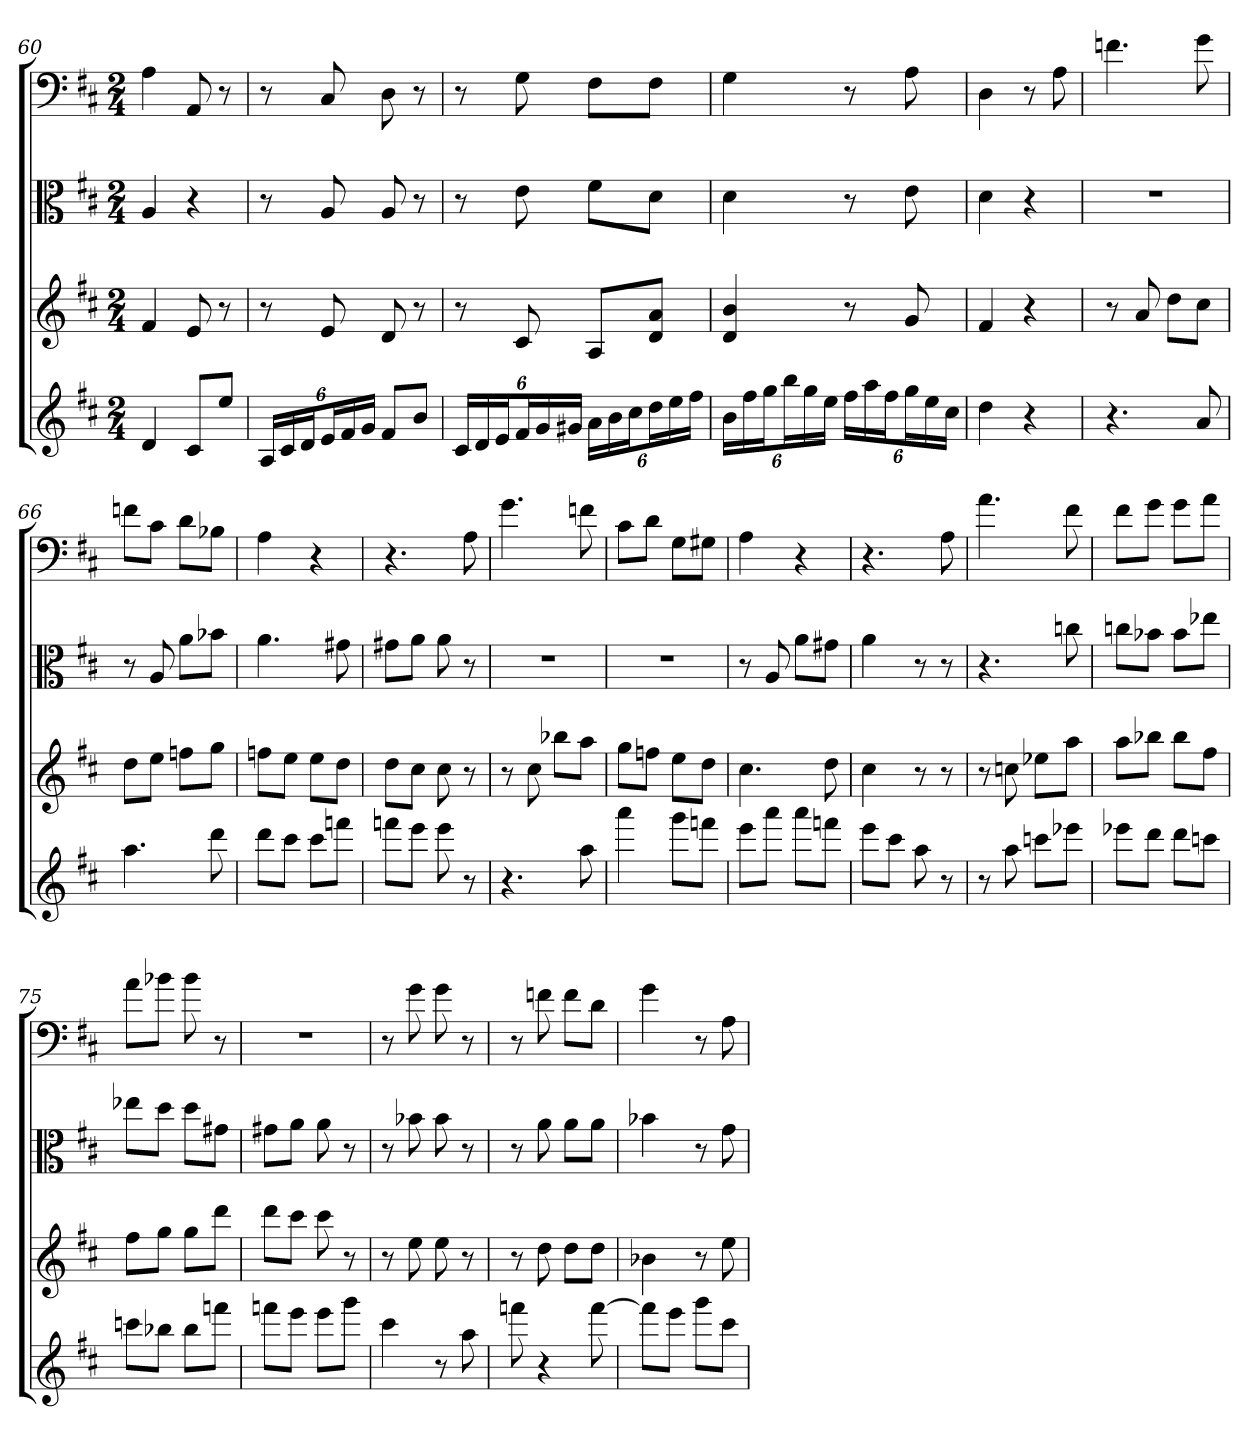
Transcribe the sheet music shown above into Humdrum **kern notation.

**kern	**kern	**kern	**kern
*part4	*part3	*part2	*part1
*staff4	*staff3	*staff2	*staff1
*	*	*clefC3	*clefF4
*k[f#c#]	*k[f#c#]	*k[f#c#]	*k[f#c#]
*D:	*D:	*D:	*D:
*M2/4	*M2/4	*M2/4	*M2/4
=60	=60	=60	=60
4d	4f#	4A	4A
8c#L	8e	4r	8AA
8eeJ	8r	.	8r
=61	=61	=61	=61
24ALL	8r	8r	8r
24c#	.	.	.
24dJ	.	.	.
24eL	8e	8A	8C#
24f#	.	.	.
24gJJ	.	.	.
8f#L	8d	8A	8D
8bJ	8r	8r	8r
=62	=62	=62	=62
24c#LL	8r	8r	8r
24d	.	.	.
24eJ	.	.	.
24f#L	8c#	8e	8G
24g	.	.	.
24g#XJJ	.	.	.
24aLL	8AL	8f#\L	8F#\L
24b	.	.	.
24cc#J	.	.	.
24ddL	8d 8aJ	8d\J	8F#\J
24ee	.	.	.
24ff#JJ	.	.	.
=63	=63	=63	=63
24bLL	4d 4b	4d	4G
24ff#	.	.	.
24ggJ	.	.	.
24bbL	.	.	.
24gg	.	.	.
24eeJJ	.	.	.
24ff#LL	8r	8r	8r
24aa	.	.	.
24ff#J	.	.	.
24ggL	8g	8e	8A
24ee	.	.	.
24cc#JJ	.	.	.
=64	=64	=64	=64
4dd	4f#	4d	4D
4r	4r	4r	8r
.	.	.	8A
=65	=65	=65	=65
4.r	8r	2r	4.fn
.	8a	.	.
.	8ddL	.	.
8a	8cc#J	.	8g
=66	=66	=66	=66
4.aa	8ddL	8r	8fn\L
.	8eeJ	8A	8c#\J
.	8ffnL	8a\L	8d\L
8ddd	8ggJ	8b-X\J	8B-X\J
=67	=67	=67	=67
8dddL	8ffnL	4.a	4A
8ccc#J	8eeJ	.	.
8ccc#L	8eeL	.	4r
8fffnJ	8ddJ	8g#X	.
=68	=68	=68	=68
8fffnL	8ddL	8g#X\L	4.r
8eeeJ	8cc#J	8a\J	.
8eee	8cc#	8a	.
8r	8r	8r	8A
=69	=69	=69	=69
4.r	8r	2r	4.g
.	8cc#	.	.
.	8bb-XL	.	.
8aa	8aaJ	.	8fn
=70	=70	=70	=70
4aaa	8ggL	2r	8c#\L
.	8ffnJ	.	8d\J
8gggL	8eeL	.	8G\L
8fffnJ	8ddJ	.	8G#X\J
=71	=71	=71	=71
8eeeL	4.cc#	8r	4A
8aaaJ	.	8A	.
8aaaL	.	8a\L	4r
8fffnJ	8dd	8g#X\J	.
=72	=72	=72	=72
8eeeL	4cc#	4a	4.r
8ccc#J	.	.	.
8aa	8r	8r	.
8r	8r	8r	8A
=73	=73	=73	=73
8r	8r	4.r	4.a
8aa	8ccn	.	.
8cccnL	8ee-XL	.	.
8eee-XJ	8aaJ	8ccn	8f#
=74	=74	=74	=74
8eee-XL	8aaL	8ccn\L	8f#\L
8dddJ	8bb-XJ	8b-X\J	8g\J
8dddL	8bb-L	8b-\L	8g\L
8cccnJ	8ff#J	8ee-X\J	8a\J
=75	=75	=75	=75
8cccnL	8ff#L	8ee-X\L	8a\L
8bb-XJ	8ggJ	8dd\J	8b-X\J
8bb-L	8ggL	8dd\L	8b-
8fffnJ	8dddJ	8g#X\J	8r
=76	=76	=76	=76
8fffnL	8dddL	8g#X\L	2r
8eeeJ	8ccc#J	8a\J	.
8eeeL	8ccc#	8a	.
8gggJ	8r	8r	.
=77	=77	=77	=77
4ccc#	8r	8r	8r
.	8ee	8b-X	8g
8r	8ee	8b-	8g
8aa	8r	8r	8r
=78	=78	=78	=78
8fffn	8r	8r	8r
4r	8dd	8a	8fn
.	8ddL	8a\L	8f\L
[8fff	8ddJ	8a\J	8d\J
=79	=79	=79	=79
8fffL]	4b-X	4b-X	4g
8eeeJ	.	.	.
8gggL	8r	8r	8r
8ccc#J	8ee	8g	8A
=	=	=	=
*-	*-	*-	*-
